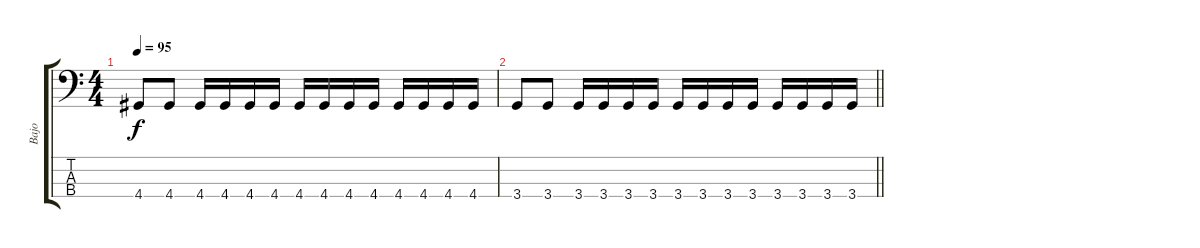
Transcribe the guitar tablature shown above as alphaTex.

\track ("Bajo" "Bajo") {instrument electricbasspick}
\staff {score tabs}
\tuning (G2 D2 A1 E1) {hide}
\ts (4 4)
\tempo 95
\clef f4
\ks c
4.4.8{dy f} 4.4.8 4.4.16 4.4.16 4.4.16 4.4.16 4.4.16 4.4.16 4.4.16 4.4.16 4.4.16 4.4.16 4.4.16 4.4.16 |
\barLineRight lightlight
3.4.8 3.4.8 3.4.16 3.4.16 3.4.16 3.4.16 3.4.16 3.4.16 3.4.16 3.4.16 3.4.16 3.4.16 3.4.16 3.4.16
